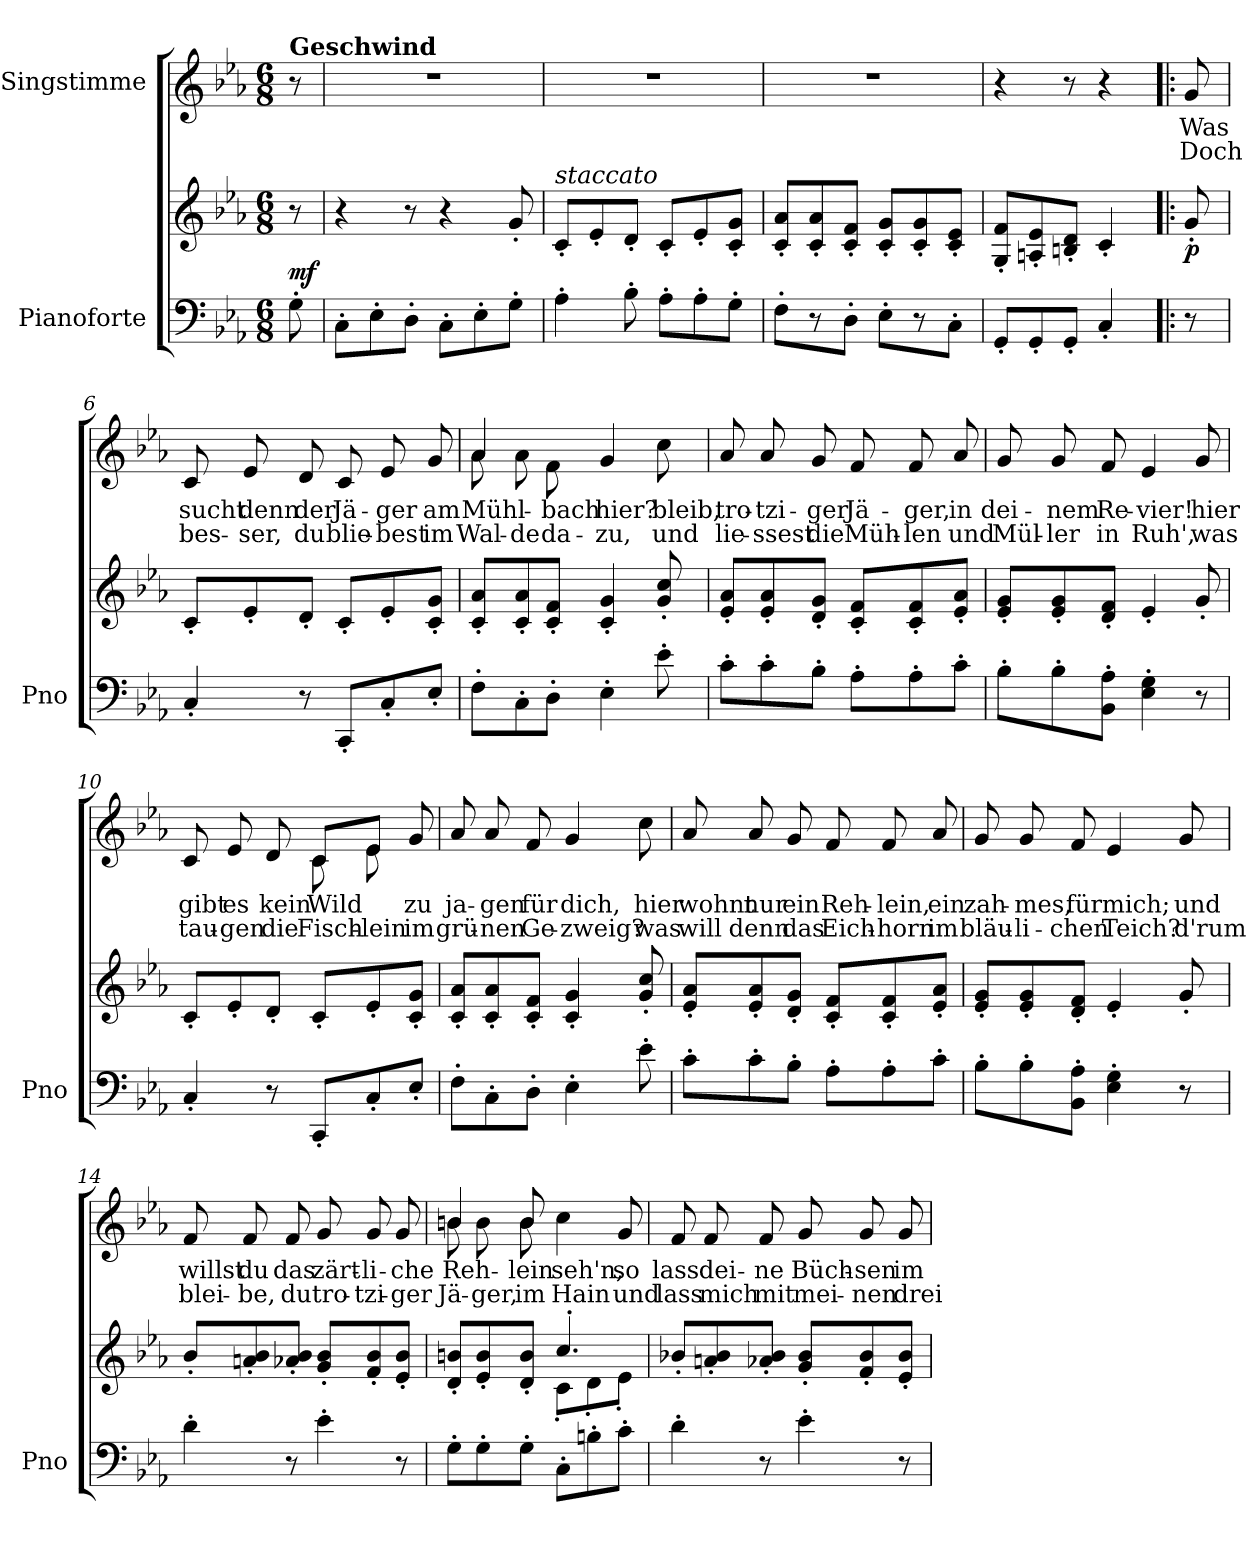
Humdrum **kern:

**kern	**kern	**dynam	**kern	**text	**text
*part2	*part2	*part2	*part1	*part1	*part1
*staff3	*staff2	*staff2/3	*staff1	*staff1	*staff1
*I"Pianoforte	*	*	*I"Singstimme	*	*
*I'Pno	*	*	*	*	*
*clefF4	*clefG2	*	*clefG2	*	*
*k[b-e-a-]	*k[b-e-a-]	*	*k[b-e-a-]	*	*
*M6/8	*M6/8	*	*M6/8	*	*
*MM130	*MM130	*	*MM130	*	*
=	=	=	=	=	=
!	!	!	!LO:TX:a:B:t=Geschwind	!	!
!	!	!LO:DY:a=2	!	!	!
8G'\	8r	mf	8r	.	.
=1	=1	=1	=1	=1	=1
8C'\L	4r	.	2.r	.	.
8E-'\	.	.	.	.	.
8D'\J	8r	.	.	.	.
8C'\L	4r	.	.	.	.
8E-'\	.	.	.	.	.
8G'\J	8g'/	.	.	.	.
=2	=2	=2	=2	=2	=2
!	!LO:TX:a:i:t=staccato	!	!	!	!
4A-'\	8c'/L	.	2.r	.	.
.	8e-'/	.	.	.	.
8B-'\	8d'/J	.	.	.	.
8A-'\L	8c'/L	.	.	.	.
8A-'\	8e-'/	.	.	.	.
8G'\J	8c/' 8g/'J	.	.	.	.
=3	=3	=3	=3	=3	=3
8F'\L	8c/' 8a-/'L	.	2.r	.	.
8r	8c/' 8a-/'	.	.	.	.
8D'\J	8c/' 8f/'J	.	.	.	.
8E-'\L	8c/' 8g/'L	.	.	.	.
8r	8c/' 8g/'	.	.	.	.
8C'\J	8c/' 8e-/'J	.	.	.	.
=4	=4	=4	=4	=4	=4
8GG'/L	8G/' 8f/'L	.	4r	.	.
8GG'/	8An/' 8e-/'	.	.	.	.
8GG'/J	8Bn/' 8d/'J	.	8r	.	.
4C'/	4c'/	.	4r	.	.
!!LO:LB:g=z
=5!|:	=5!|:	=5!|:	=5!|:	=5!|:	=5!|:
!	!	!LO:DY:b	!	!LO:LY:b	!LO:LY:b
8r	8g'/	p	8g/	Was	Doch
=6	=6	=6	=6	=6	=6
!	!	!	!	!LO:LY:b	!LO:LY:b
4C'/	8c'/L	.	8c/	sucht	bes-
!	!	!	!	!LO:LY:b	!LO:LY:b
.	8e-'/	.	8e-/	denn	-ser,
!	!	!	!	!LO:LY:b	!LO:LY:b
8r	8d'/J	.	8d/	der	du
!	!	!	!	!LO:LY:b	!LO:LY:b
8CC'/L	8c'/L	.	8c/	Jä-	blie-
!	!	!	!	!LO:LY:b	!LO:LY:b
8C'/	8e-'/	.	8e-/	-ger	-best
!	!	!	!	!LO:LY:b	!LO:LY:b
8E-'/J	8c/' 8g/'J	.	8g/	am	im
=7	=7	=7	=7	=7	=7
!	!	!	!	!LO:LY:b	!LO:LY:b
*	*	*	*^	*	*
8F'\L	8c/' 8a-/'L	.	8a-\	4a-/	Mühl-	Wal-
!	!	!	!	!	!	!LO:LY:b
8C'\	8c/' 8a-/'	.	8a-\	.	.	-de
!	!	!	!	!	!LO:LY:b	!LO:LY:b
8D'\J	8c/' 8f/'J	.	8f\	2ryy	-bach	da-
!	!	!	!	!	!LO:LY:b	!LO:LY:b
4E-'\	4c/' 4g/'	.	4g/	.	hier?	-zu,
!	!	!	!	!	!LO:LY:b	!LO:LY:b
8e-'\	8g/' 8cc/'	.	8cc\	.	bleib,	und
*	*	*	*v	*v	*	*
=8	=8	=8	=8	=8	=8
!	!	!	!	!LO:LY:b	!LO:LY:b
8c'\L	8e-/' 8a-/'L	.	8a-/	tro-	lie-
!	!	!	!	!LO:LY:b	!LO:LY:b
8c'\	8e-/' 8a-/'	.	8a-/	-tzi-	-ssest
!	!	!	!	!LO:LY:b	!LO:LY:b
8B-'\J	8d/' 8g/'J	.	8g/	-ger	die
!	!	!	!	!LO:LY:b	!LO:LY:b
8A-'\L	8c/' 8f/'L	.	8f/	Jä-	Müh-
!	!	!	!	!LO:LY:b	!LO:LY:b
8A-'\	8c/' 8f/'	.	8f/	-ger,	-len
!	!	!	!	!LO:LY:b	!LO:LY:b
8c'\J	8e-/' 8a-/'J	.	8a-/	in	und
!!LO:LB:g=z
=9	=9	=9	=9	=9	=9
!	!	!	!	!LO:LY:b	!LO:LY:b
8B-'\L	8e-/' 8g/'L	.	8g/	dei-	Mül-
!	!	!	!	!LO:LY:b	!LO:LY:b
8B-'\	8e-/' 8g/'	.	8g/	-nem	-ler
!	!	!	!	!LO:LY:b	!LO:LY:b
8BB-\' 8A-\'J	8d/' 8f/'J	.	8f/	Re-	in
!	!	!	!	!LO:LY:b	!LO:LY:b
4E-\' 4G\'	4e-'/	.	4e-/	-vier!	Ruh',
!	!	!	!	!LO:LY:b	!LO:LY:b
8r	8g'/	.	8g/	hier	was
=10	=10	=10	=10	=10	=10
!	!	!	!	!LO:LY:b	!LO:LY:b
*	*	*	*^	*	*
4C'/	8c'/L	.	8c/	4.ryy	gibt	tau-
!	!	!	!	!	!LO:LY:b	!LO:LY:b
.	8e-'/	.	8e-/	.	es	-gen
!	!	!	!	!	!LO:LY:b	!LO:LY:b
8r	8d'/J	.	8d/	.	kein	die
!	!	!	!	!	!LO:LY:b	!LO:LY:b
8CC'/L	8c'/L	.	8c/L	8c\	Wild	Fisch-
!	!	!	!	!	!	!LO:LY:b
8C'/	8e-'/	.	8e-/J	8e-\	.	-lein
!	!	!	!	!	!LO:LY:b	!LO:LY:b
8E-'/J	8c/' 8g/'J	.	8g/	8ryy	zu	im
=11	=11	=11	=11	=11	=11	=11
!	!	!	!	!	!LO:LY:b	!LO:LY:b
*	*	*	*v	*v	*	*
8F'\L	8c/' 8a-/'L	.	8a-/	ja-	grü-
!	!	!	!	!LO:LY:b	!LO:LY:b
8C'\	8c/' 8a-/'	.	8a-/	-gen	-nen
!	!	!	!	!LO:LY:b	!LO:LY:b
8D'\J	8c/' 8f/'J	.	8f/	für	Ge-
!	!	!	!	!LO:LY:b	!LO:LY:b
4E-'\	4c/' 4g/'	.	4g/	dich,	-zweig?
!	!	!	!	!LO:LY:b	!LO:LY:b
8e-'\	8g/' 8cc/'	.	8cc\	hier	was
=12	=12	=12	=12	=12	=12
!	!	!	!	!LO:LY:b	!LO:LY:b
8c'\L	8e-/' 8a-/'L	.	8a-/	wohnt	will
!	!	!	!	!LO:LY:b	!LO:LY:b
8c'\	8e-/' 8a-/'	.	8a-/	nur	denn
!	!	!	!	!LO:LY:b	!LO:LY:b
8B-'\J	8d/' 8g/'J	.	8g/	ein	das
!	!	!	!	!LO:LY:b	!LO:LY:b
8A-'\L	8c/' 8f/'L	.	8f/	Reh-	Eich-
!	!	!	!	!LO:LY:b	!LO:LY:b
8A-'\	8c/' 8f/'	.	8f/	-lein,	-horn
!	!	!	!	!LO:LY:b	!LO:LY:b
8c'\J	8e-/' 8a-/'J	.	8a-/	ein	im
!!LO:LB:g=z
=13	=13	=13	=13	=13	=13
!	!	!	!	!LO:LY:b	!LO:LY:b
8B-'\L	8e-/' 8g/'L	.	8g/	zah-	bläu-
!	!	!	!	!LO:LY:b	!LO:LY:b
8B-'\	8e-/' 8g/'	.	8g/	-mes,	-li-
!	!	!	!	!LO:LY:b	!LO:LY:b
8BB-\' 8A-\'J	8d/' 8f/'J	.	8f/	für	-chen
!	!	!	!	!LO:LY:b	!LO:LY:b
4E-\' 4G\'	4e-'/	.	4e-/	mich;	Teich?
!	!	!	!	!LO:LY:b	!LO:LY:b
8r	8g'/	.	8g/	und	d'rum
=14	=14	=14	=14	=14	=14
!	!	!	!	!LO:LY:b	!LO:LY:b
4d'\	8b-'/L	.	8f/	willst	blei-
!	!	!	!	!LO:LY:b	!LO:LY:b
.	8an/' 8b-/'	.	8f/	du	-be,
!	!	!	!	!LO:LY:b	!LO:LY:b
8r	8a-X/' 8b-/'J	.	8f/	das	du
!	!	!	!	!LO:LY:b	!LO:LY:b
4e-'\	8g/' 8b-/'L	.	8g/	zärt-	tro-
!	!	!	!	!LO:LY:b	!LO:LY:b
.	8f/' 8b-/'	.	8g/	-li-	-tzi-
!	!	!	!	!LO:LY:b	!LO:LY:b
8r	8e-/' 8b-/'J	.	8g/	-che	-ger
=15	=15	=15	=15	=15	=15
*	*^	*	*	*	*
!	!	!	!	!	!LO:LY:b	!LO:LY:b
*	*	*	*	*^	*	*
8G'\L	8d/' 8bn/'L	4.ryy	.	8bn\	4b/	Reh-	Jä-
!	!	!	!	!	!	!	!LO:LY:b
8G'\	8e-/' 8b/'	.	.	8b\	.	.	-ger,
!	!	!	!	!	!	!LO:LY:b	!LO:LY:b
8G'\J	8d/' 8b/'J	.	.	8b\	8b/	-lein	im
!	!	!	!	!	!	!LO:LY:b	!LO:LY:b
8C'\L	4.cc'/	8c'\L	.	4cc\	8ryy	seh'n,	Hain
8Bn'\	.	8d'\	.	.	4ryy	.	.
!	!	!	!	!	!	!LO:LY:b	!LO:LY:b
8c'\J	.	8e-'\J	.	8g/	.	so	und
*	*	*	*	*v	*v	*	*
!!LO:PB:g=z
=16	=16	=16	=16	=16	=16	=16
!	!	!	!	!	!LO:LY:b	!LO:LY:b
*	*v	*v	*	*	*	*
4d'\	8b-X'/L	.	8f/	lass	lass
!	!	!	!	!LO:LY:b	!LO:LY:b
.	8an/' 8b-/'	.	8f/	dei-	mich
!	!	!	!	!LO:LY:b	!LO:LY:b
8r	8a-X/' 8b-/'J	.	8f/	-ne	mit
!	!	!	!	!LO:LY:b	!LO:LY:b
4e-'\	8g/' 8b-/'L	.	8g/	Büch-	mei-
!	!	!	!	!LO:LY:b	!LO:LY:b
.	8f/' 8b-/'	.	8g/	-sen	-nen
!	!	!	!	!LO:LY:b	!LO:LY:b
8r	8e-/' 8b-/'J	.	8g/	im	drei
=	=	=	=	=	=
*-	*-	*-	*-	*-	*-
